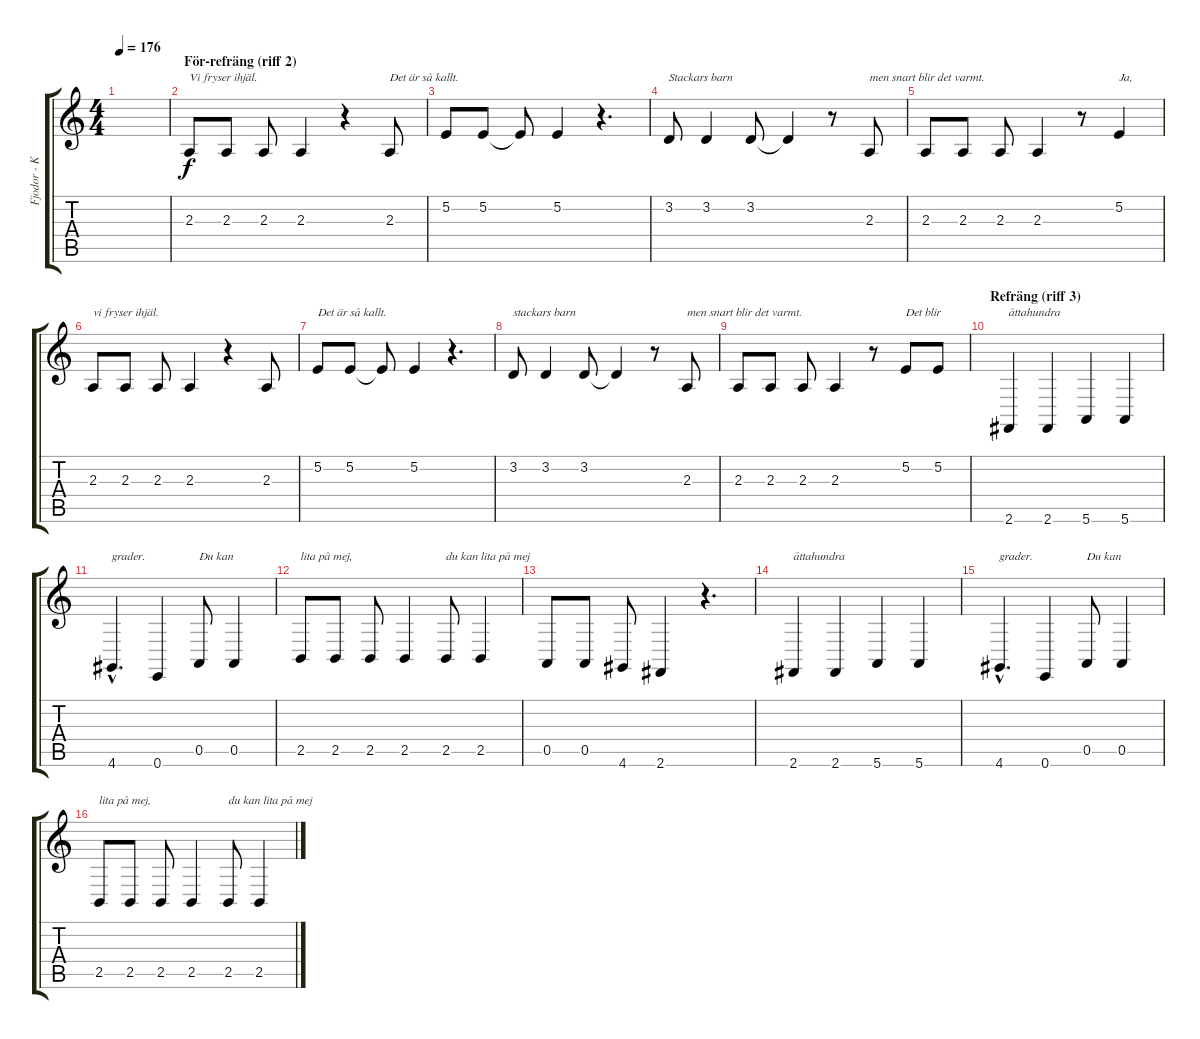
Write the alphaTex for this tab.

\track ("Fjodor - Kör" "Fjodor - K") {instrument lead3calliope}
\staff {score tabs}
\tuning (E4 B3 G3 D3 A2 E2) {hide}
\ts (4 4)
\tempo 176
\clef g2
\ks c
|
\section ("" "För-refräng (riff 2)")
2.3.8{txt "Vi fryser ihjäl."} 2.3.8 2.3.8 2.3.4 r.4 2.3.8{txt "Det är så kallt."} |
5.2.8 5.2.8 5.2{t}.8 5.2.4 r.4{d} |
3.2.8{txt "Stackars barn"} 3.2.4 3.2.8 3.2{t}.4 r.8 2.3.8{txt "men snart blir det varmt."} |
2.3.8 2.3.8 2.3.8 2.3.4 r.8 5.2.4{txt "Ja,"} |
2.3.8{txt "vi fryser ihjäl."} 2.3.8 2.3.8 2.3.4 r.4 2.3.8 |
5.2.8{txt "Det är så kallt."} 5.2.8 5.2{t}.8 5.2.4 r.4{d} |
3.2.8{txt "stackars barn"} 3.2.4 3.2.8 3.2{t}.4 r.8 2.3.8{txt "men snart blir det varmt."} |
2.3.8 2.3.8 2.3.8 2.3.4 r.8 5.2.8{txt "Det blir"} 5.2.8 |
\section ("" "Refräng (riff 3)")
2.6.4{txt "åttahundra "} 2.6.4 5.6.4 5.6.4 |
4.6{hac}.4{d txt "grader."} 0.6.4 0.5.8{txt "Du kan"} 0.5.4 |
2.5.8{txt "lita på mej, "} 2.5.8 2.5.8 2.5.4 2.5.8{txt "du kan lita på mej"} 2.5.4 |
0.5.8 0.5.8 4.6.8 2.6.4 r.4{d} |
2.6.4{txt "åttahundra "} 2.6.4 5.6.4 5.6.4 |
4.6{hac}.4{d txt "grader."} 0.6.4 0.5.8{txt "Du kan"} 0.5.4 |
2.5.8{txt "lita på mej, "} 2.5.8 2.5.8 2.5.4 2.5.8{txt "du kan lita på mej"} 2.5.4
